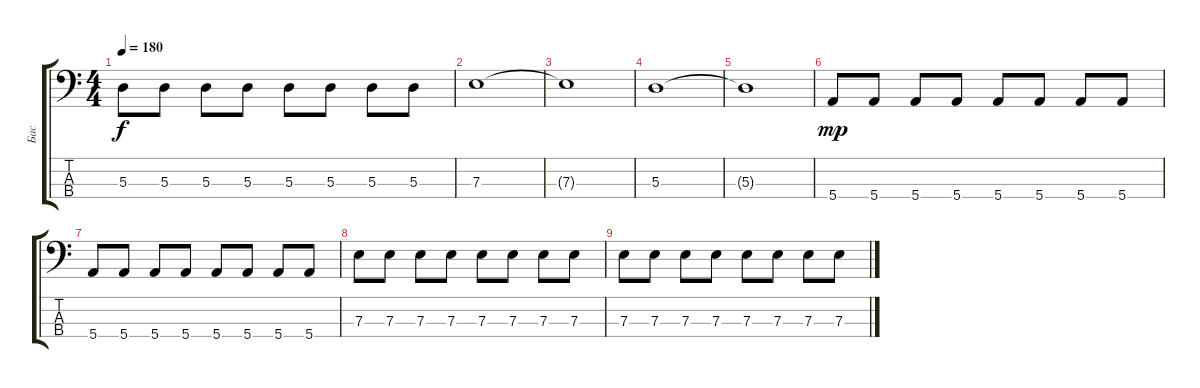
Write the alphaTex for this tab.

\track ("Бас" "Бас") {instrument electricbassfinger}
\staff {score tabs}
\tuning (G2 D2 A1 E1) {hide}
\ts (4 4)
\tempo 180
\clef f4
\ks c
5.3.8{dy f} 5.3.8 5.3.8 5.3.8 5.3.8 5.3.8 5.3.8 5.3.8 |
7.3.1 |
7.3{t}.1 |
5.3.1 |
5.3{t}.1 |
5.4.8{dy mp} 5.4.8 5.4.8 5.4.8 5.4.8 5.4.8 5.4.8 5.4.8 |
5.4.8 5.4.8 5.4.8 5.4.8 5.4.8 5.4.8 5.4.8 5.4.8 |
7.3.8 7.3.8 7.3.8 7.3.8 7.3.8 7.3.8 7.3.8 7.3.8 |
7.3.8 7.3.8 7.3.8 7.3.8 7.3.8 7.3.8 7.3.8 7.3.8
